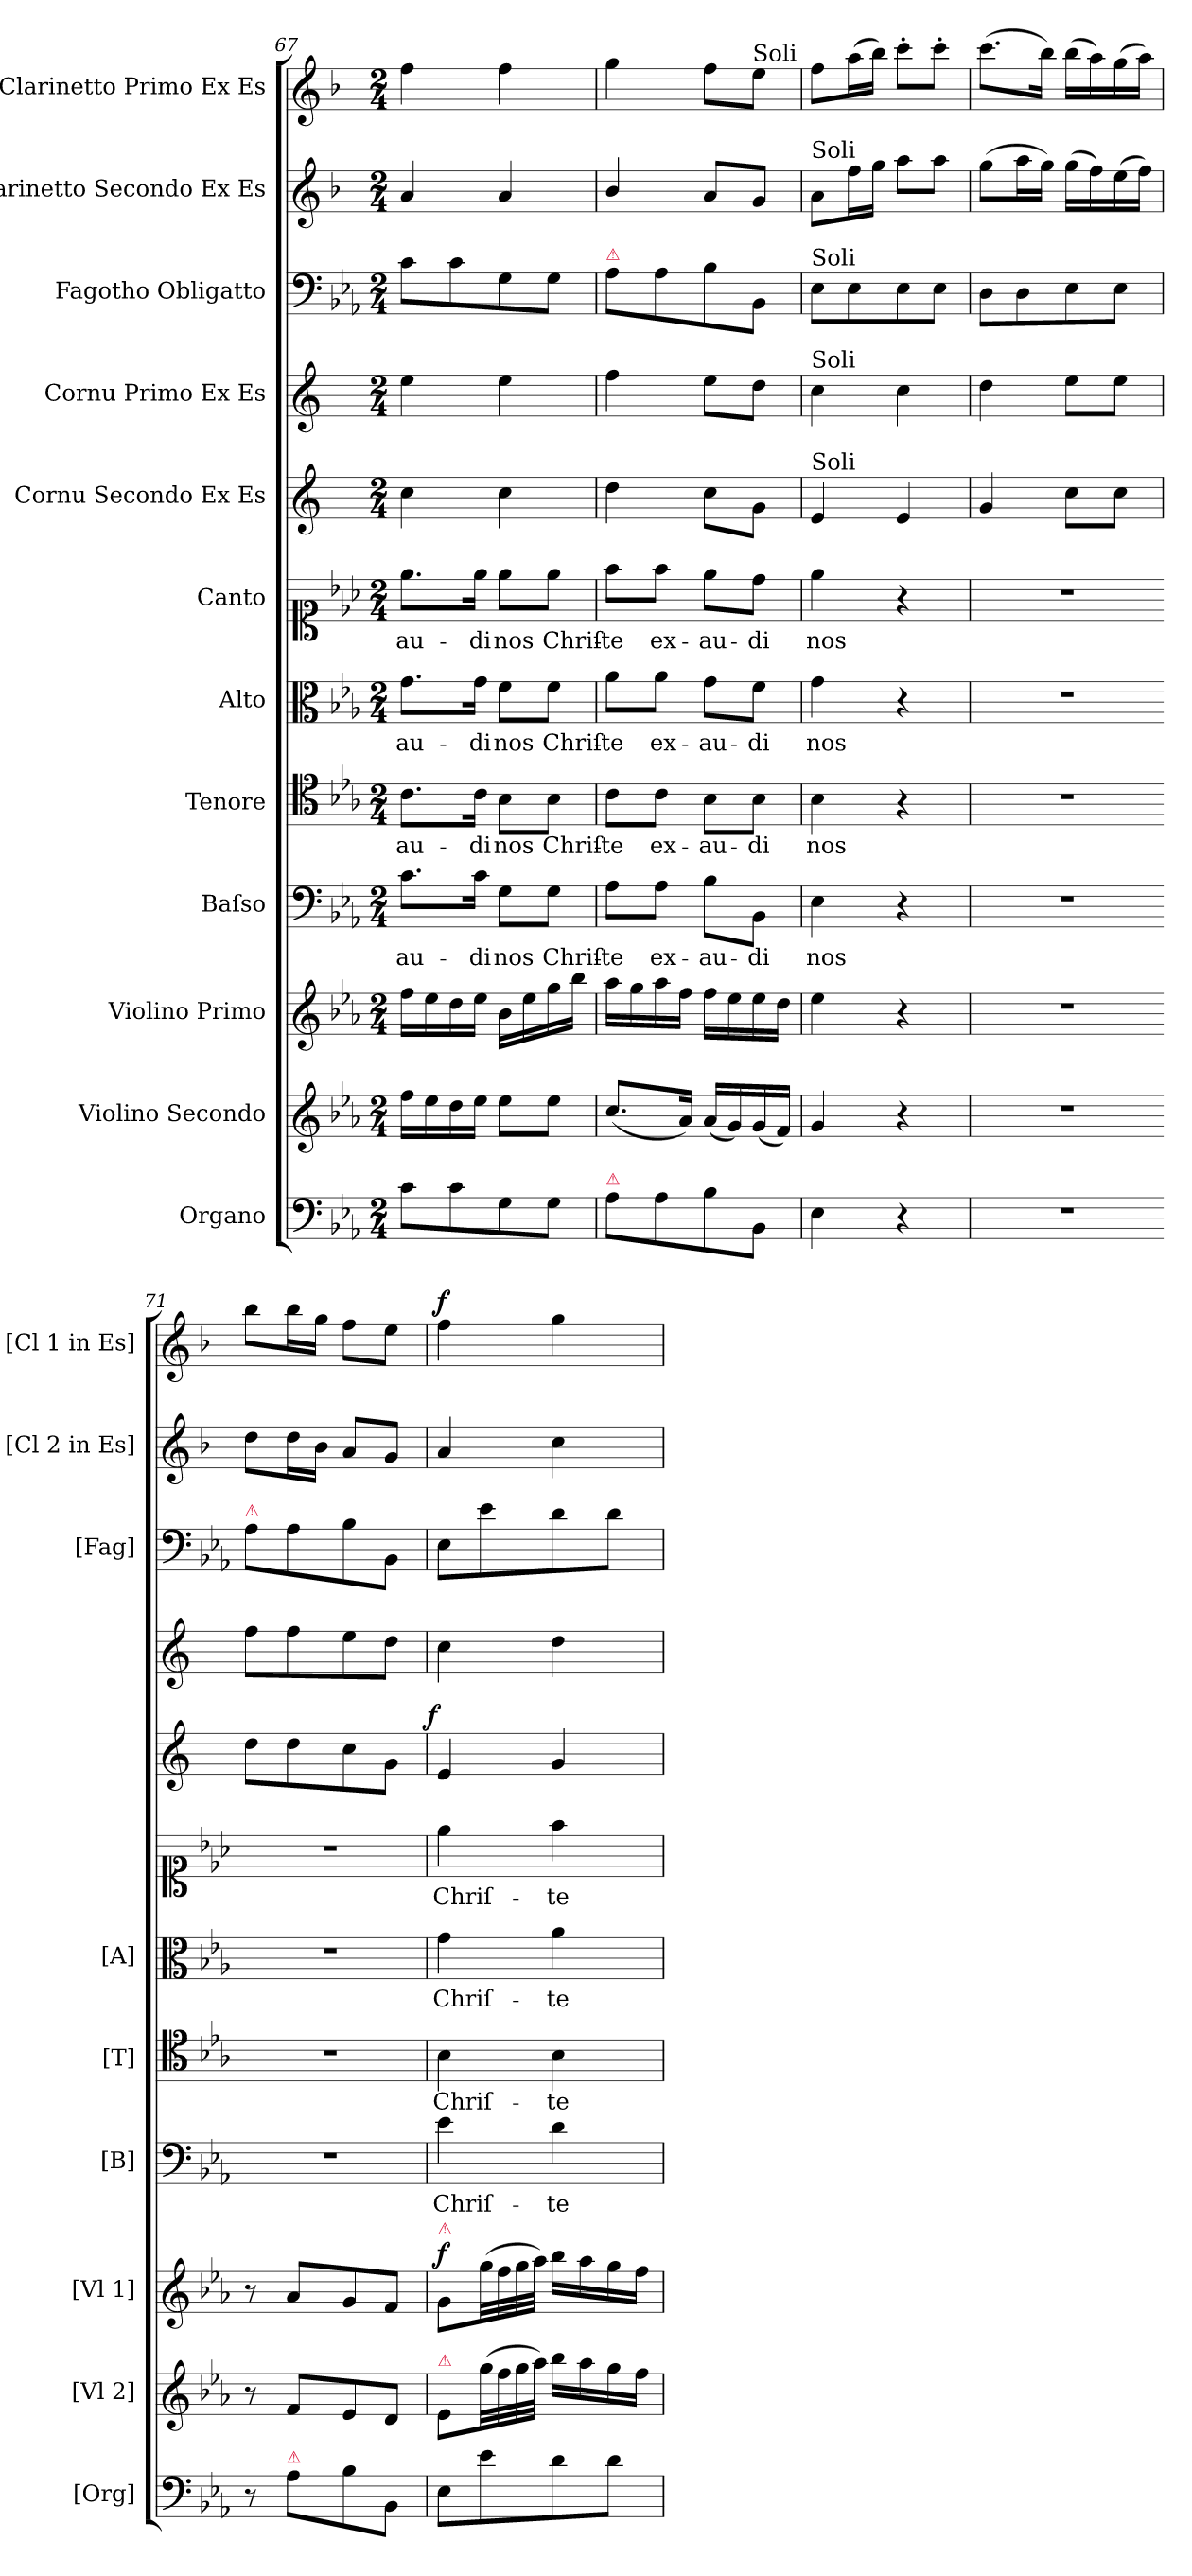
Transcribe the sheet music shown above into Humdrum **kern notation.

**kern	**dynam	**kern	**kern	**dynam	**kern	**text	**kern	**text	**kern	**text	**kern	**text	**kern	**dynam	**kern	**dynam	**kern	**dynam	**kern	**dynam	**kern	**dynam
*part12	*part12	*part11	*part10	*part10	*part9	*part9	*part8	*part8	*part7	*part7	*part6	*part6	*part5	*part5	*part4	*part4	*part3	*part3	*part2	*part2	*part1	*part1
*staff12	*staff12	*staff11	*staff10	*staff10	*staff9	*staff9	*staff8	*staff8	*staff7	*staff7	*staff6	*staff6	*staff5	*staff5	*staff4	*staff4	*staff3	*staff3	*staff2	*staff2	*staff1	*staff1
*I"Organo	*	*I"Violino Secondo	*I"Violino Primo	*	*I"Baſso	*	*I"Tenore	*	*I"Alto	*	*I"Canto	*	*I"Cornu Secondo Ex Es	*	*I"Cornu Primo Ex Es	*	*I"Fagotho Obligatto	*	*I"Clarinetto Secondo Ex Es	*	*I"Clarinetto Primo Ex Es	*
*I'[Org]	*	*I'[Vl 2]	*I'[Vl 1]	*	*I'[B]	*	*I'[T]	*	*I'[A]	*	*	*	*	*	*	*	*I'[Fag]	*	*I'[Cl 2 in Es]	*	*I'[Cl 1 in Es]	*
*clefF4	*	*clefG2	*clefG2	*	*clefF4	*	*clefC4	*	*clefC3	*	*clefC1	*	*clefG2	*	*clefG2	*	*clefF4	*	*clefG2	*	*clefG2	*
*	*	*	*	*	*	*	*	*	*	*	*	*	*ITrd5c9	*	*ITrd5c9	*	*	*	*ITrd1c2	*	*ITrd1c2	*
*k[b-e-a-]	*	*k[b-e-a-]	*k[b-e-a-]	*	*k[b-e-a-]	*	*k[b-e-a-]	*	*k[b-e-a-]	*	*k[b-e-a-]	*	*k[b-e-a-]	*	*k[b-e-a-]	*	*k[b-e-a-]	*	*k[b-e-a-]	*	*k[b-e-a-]	*
*E-:	*	*E-:	*E-:	*	*E-:	*	*E-:	*	*E-:	*	*E-:	*	*E-:	*	*E-:	*	*E-:	*	*E-:	*	*E-:	*
*M2/4	*	*M2/4	*M2/4	*	*M2/4	*	*M2/4	*	*M2/4	*	*M2/4	*	*M2/4	*	*M2/4	*	*M2/4	*	*M2/4	*	*M2/4	*
=67	=67	=67	=67	=67	=67	=67	=67	=67	=67	=67	=67	=67	=67	=67	=67	=67	=67	=67	=67	=67	=67	=67
8c\L	.	16ff\LL	16ff\LL	.	8.c\L	au-	8.c\L	au-	8.g\L	au-	8.ee-\L	au-	4e-\	.	4g\	.	8c\L	.	4g/	.	4ee-\	.
.	.	16ee-\	16ee-\	.	.	.	.	.	.	.	.	.	.	.	.	.	.	.	.	.	.	.
8c\	.	16dd\	16dd\	.	.	.	.	.	.	.	.	.	.	.	.	.	8c\	.	.	.	.	.
.	.	16ee-\JJ	16ee-\JJ	.	16c\Jk	-di	16c\Jk	-di	16g\Jk	-di	16ee-\Jk	-di	.	.	.	.	.	.	.	.	.	.
8G\	.	8ee-\L	16b-\LL	.	8G\L	nos	8B-\L	nos	8f\L	nos	8ee-\L	nos	4e-\	.	4g\	.	8G\	.	4g/	.	4ee-\	.
.	.	.	16ee-\	.	.	.	.	.	.	.	.	.	.	.	.	.	.	.	.	.	.	.
8G\J	.	8ee-\J	16gg\	.	8G\J	Chriſ-	8B-\J	Chriſ-	8f\J	Chriſ-	8ee-\J	Chriſ-	.	.	.	.	8G\J	.	.	.	.	.
.	.	.	16bb-\JJ	.	.	.	.	.	.	.	.	.	.	.	.	.	.	.	.	.	.	.
=68	=68	=68	=68	=68	=68	=68	=68	=68	=68	=68	=68	=68	=68	=68	=68	=68	=68	=68	=68	=68	=68	=68
!	!	!	!	!	!	!	!	!	!	!	!	!	!	!	!	!	!LO:TX:a:color=crimson:t=⚠	!	!	!	!	!
!LO:TX:a:color=crimson:t=⚠	!	!	!	!	!	!	!	!	!	!	!	!	!	!	!	!	!	!	!	!	!	!
8A-\L	.	(<8.cc/L	16aa-\LL	.	8A-\L	-te	8c\L	-te	8a-\L	-te	8ff\L	-te	4f\	.	4a-\	.	8A-\L	.	4a-/	.	4ff\	.
.	.	.	16gg\	.	.	.	.	.	.	.	.	.	.	.	.	.	.	.	.	.	.	.
8A-\	.	.	16aa-\	.	8A-\J	ex-	8c\J	ex-	8a-\J	ex-	8ff\J	ex-	.	.	.	.	8A-\	.	.	.	.	.
.	.	16a-/Jk)	16ff\JJ	.	.	.	.	.	.	.	.	.	.	.	.	.	.	.	.	.	.	.
8B-\	.	(<16a-/LL	16ff\LL	.	8B-\L	-au-	8B-\L	-au-	8g\L	-au-	8ee-\L	-au-	8e-\L	.	8g\L	.	8B-\	.	8g/L	.	8ee-\L	.
.	.	16g/)	16ee-\	.	.	.	.	.	.	.	.	.	.	.	.	.	.	.	.	.	.	.
!	!	!	!	!	!	!	!	!	!	!	!	!	!	!	!	!	!	!	!	!	!LO:TX:a:t=Soli	!
8BB-/J	.	(<16g/	16ee-\	.	8BB-\J	-di	8B-\J	-di	8f\J	-di	8dd\J	-di	8B-\J	.	8f\J	.	8BB-/J	.	8f/J	.	8dd\J	.
.	.	16f/JJ)	16dd\JJ	.	.	.	.	.	.	.	.	.	.	.	.	.	.	.	.	.	.	.
=69	=69	=69	=69	=69	=69	=69	=69	=69	=69	=69	=69	=69	=69	=69	=69	=69	=69	=69	=69	=69	=69	=69
!	!	!	!	!	!	!	!	!	!	!	!	!	!	!	!	!	!	!	!LO:TX:a:t=Soli	!	!	!
!	!	!	!	!	!	!	!	!	!	!	!	!	!	!	!	!	!LO:TX:a:t=Soli	!	!	!	!	!
!	!	!	!	!	!	!	!	!	!	!	!	!	!	!	!LO:TX:a:t=Soli	!	!	!	!	!	!	!
!	!	!	!	!	!	!	!	!	!	!	!	!	!LO:TX:a:t=Soli	!	!	!	!	!	!	!	!	!
4E-\	.	4g/	4ee-\	.	4E-\	nos	4B-\	nos	4g\	nos	4ee-\	nos	4G/	.	4e-\	.	8E-\L	.	8g\L	.	8ee-\L	.
.	.	.	.	.	.	.	.	.	.	.	.	.	.	.	.	.	8E-\	.	16ee-\L	.	(>16gg\L	.
.	.	.	.	.	.	.	.	.	.	.	.	.	.	.	.	.	.	.	16ff\JJ	.	16aa-\JJ)	.
4r	.	4r	4r	.	4r	.	4r	.	4r	.	4r	.	4G/	.	4e-\	.	8E-\	.	8gg\L	.	8bb-'>\L	.
.	.	.	.	.	.	.	.	.	.	.	.	.	.	.	.	.	8E-\J	.	8gg\J	.	8bb-'>\J	.
=70	=70	=70	=70	=70	=70	=70	=70	=70	=70	=70	=70	=70	=70	=70	=70	=70	=70	=70	=70	=70	=70	=70
2r	.	2r	2r	.	2r	.	2r	.	2r	.	2r	.	4B-/	.	4f\	.	8D\L	.	(>8ff\L	.	(>8.bb-\L	.
.	.	.	.	.	.	.	.	.	.	.	.	.	.	.	.	.	8D\	.	16gg\L	.	.	.
.	.	.	.	.	.	.	.	.	.	.	.	.	.	.	.	.	.	.	16ff\JJ)	.	16aa-\Jk)	.
.	.	.	.	.	.	.	.	.	.	.	.	.	8e-\L	.	8g\L	.	8E-\	.	(>16ff\LL	.	(>16aa-\LL	.
.	.	.	.	.	.	.	.	.	.	.	.	.	.	.	.	.	.	.	16ee-\)	.	16gg\)	.
.	.	.	.	.	.	.	.	.	.	.	.	.	8e-\J	.	8g\J	.	8E-\J	.	(>16dd\	.	(>16ff\	.
.	.	.	.	.	.	.	.	.	.	.	.	.	.	.	.	.	.	.	16ee-\JJ)	.	16gg\JJ)	.
=71	=71	=71	=71	=71	=71-	=71	=71-	=71	=71-	=71	=71-	=71	=71	=71	=71	=71	=71	=71	=71	=71	=71	=71
!	!	!	!	!	!	!	!	!	!	!	!	!	!	!	!	!	!LO:TX:a:color=crimson:t=⚠	!	!	!	!	!
!	!LO:DY:a:rj	!	!	!LO:DY:a	!	!	!	!	!	!	!	!	!	!	!	!	!	!	!	!	!	!
8r	p&colon;	8r	8r	p&colon;	2r	.	2r	.	2r	.	2r	.	8f\L	.	8a-\L	.	8A-\L	.	8cc\L	.	8aa-\L	.
!LO:TX:a:color=crimson:t=⚠	!	!	!	!	!	!	!	!	!	!	!	!	!	!	!	!	!	!	!	!	!	!
8A-\L	.	8f/L	8a-/L	.	.	.	.	.	.	.	.	.	8f\	.	8a-\	.	8A-\	.	16cc\L	.	16aa-\L	.
.	.	.	.	.	.	.	.	.	.	.	.	.	.	.	.	.	.	.	16a-\JJ	.	16ff\JJ	.
8B-\	.	8e-/	8g/	.	.	.	.	.	.	.	.	.	8e-\	.	8g\	.	8B-\	.	8g/L	.	8ee-\L	.
8BB-\J	.	8d/J	8f/J	.	.	.	.	.	.	.	.	.	8B-\J	.	8f\J	.	8BB-/J	.	8f/J	.	8dd\J	.
=72	=72	=72	=72	=72	=72	=72	=72	=72	=72	=72	=72	=72	=72	=72	=72	=72	=72	=72	=72	=72	=72	=72
!	!	!	!LO:TX:a:color=crimson:t=⚠	!	!	!	!	!	!	!	!	!	!	!	!	!	!	!	!	!	!	!
!	!	!LO:TX:a:color=crimson:t=⚠	!	!	!	!	!	!	!	!	!	!	!	!	!	!	!	!	!	!	!	!
!	!LO:DY:a:rj	!	!	!LO:DY:a	!	!	!	!	!	!	!	!	!	!LO:DY:a:rj	!	!LO:DY:a:rj	!	!LO:DY:a:rj	!	!LO:DY:a:rj	!	!LO:DY:a
8E-\L	f&colon;	8e-/L	8g/L	f	4e-\	Chriſ-	4B-\	Chriſ-	4g\	Chriſ-	4ee-\	Chriſ-	4G/	f.	4e-\	f&colon;	8E-\L	f&colon;	4g/	f&colon;	4ee-\	f
8e-\	.	(>32gg\LL	(>32gg\LL	.	.	.	.	.	.	.	.	.	.	.	.	.	8e-\	.	.	.	.	.
.	.	32ff\	32ff\	.	.	.	.	.	.	.	.	.	.	.	.	.	.	.	.	.	.	.
.	.	32gg\	32gg\	.	.	.	.	.	.	.	.	.	.	.	.	.	.	.	.	.	.	.
.	.	32aa-\JJJ)	32aa-\JJJ)	.	.	.	.	.	.	.	.	.	.	.	.	.	.	.	.	.	.	.
8d\	.	16bb-\LL	16bb-\LL	.	4d\	-te	4B-\	-te	4a-\	-te	4ff\	-te	4B-/	.	4f\	.	8d\	.	4b-\	.	4ff\	.
.	.	16aa-\	16aa-\	.	.	.	.	.	.	.	.	.	.	.	.	.	.	.	.	.	.	.
8d\J	.	16gg\	16gg\	.	.	.	.	.	.	.	.	.	.	.	.	.	8d\J	.	.	.	.	.
.	.	16ff\JJ	16ff\JJ	.	.	.	.	.	.	.	.	.	.	.	.	.	.	.	.	.	.	.
=	=	=	=	=	=	=	=	=	=	=	=	=	=	=	=	=	=	=	=	=	=	=
*-	*-	*-	*-	*-	*-	*-	*-	*-	*-	*-	*-	*-	*-	*-	*-	*-	*-	*-	*-	*-	*-	*-
